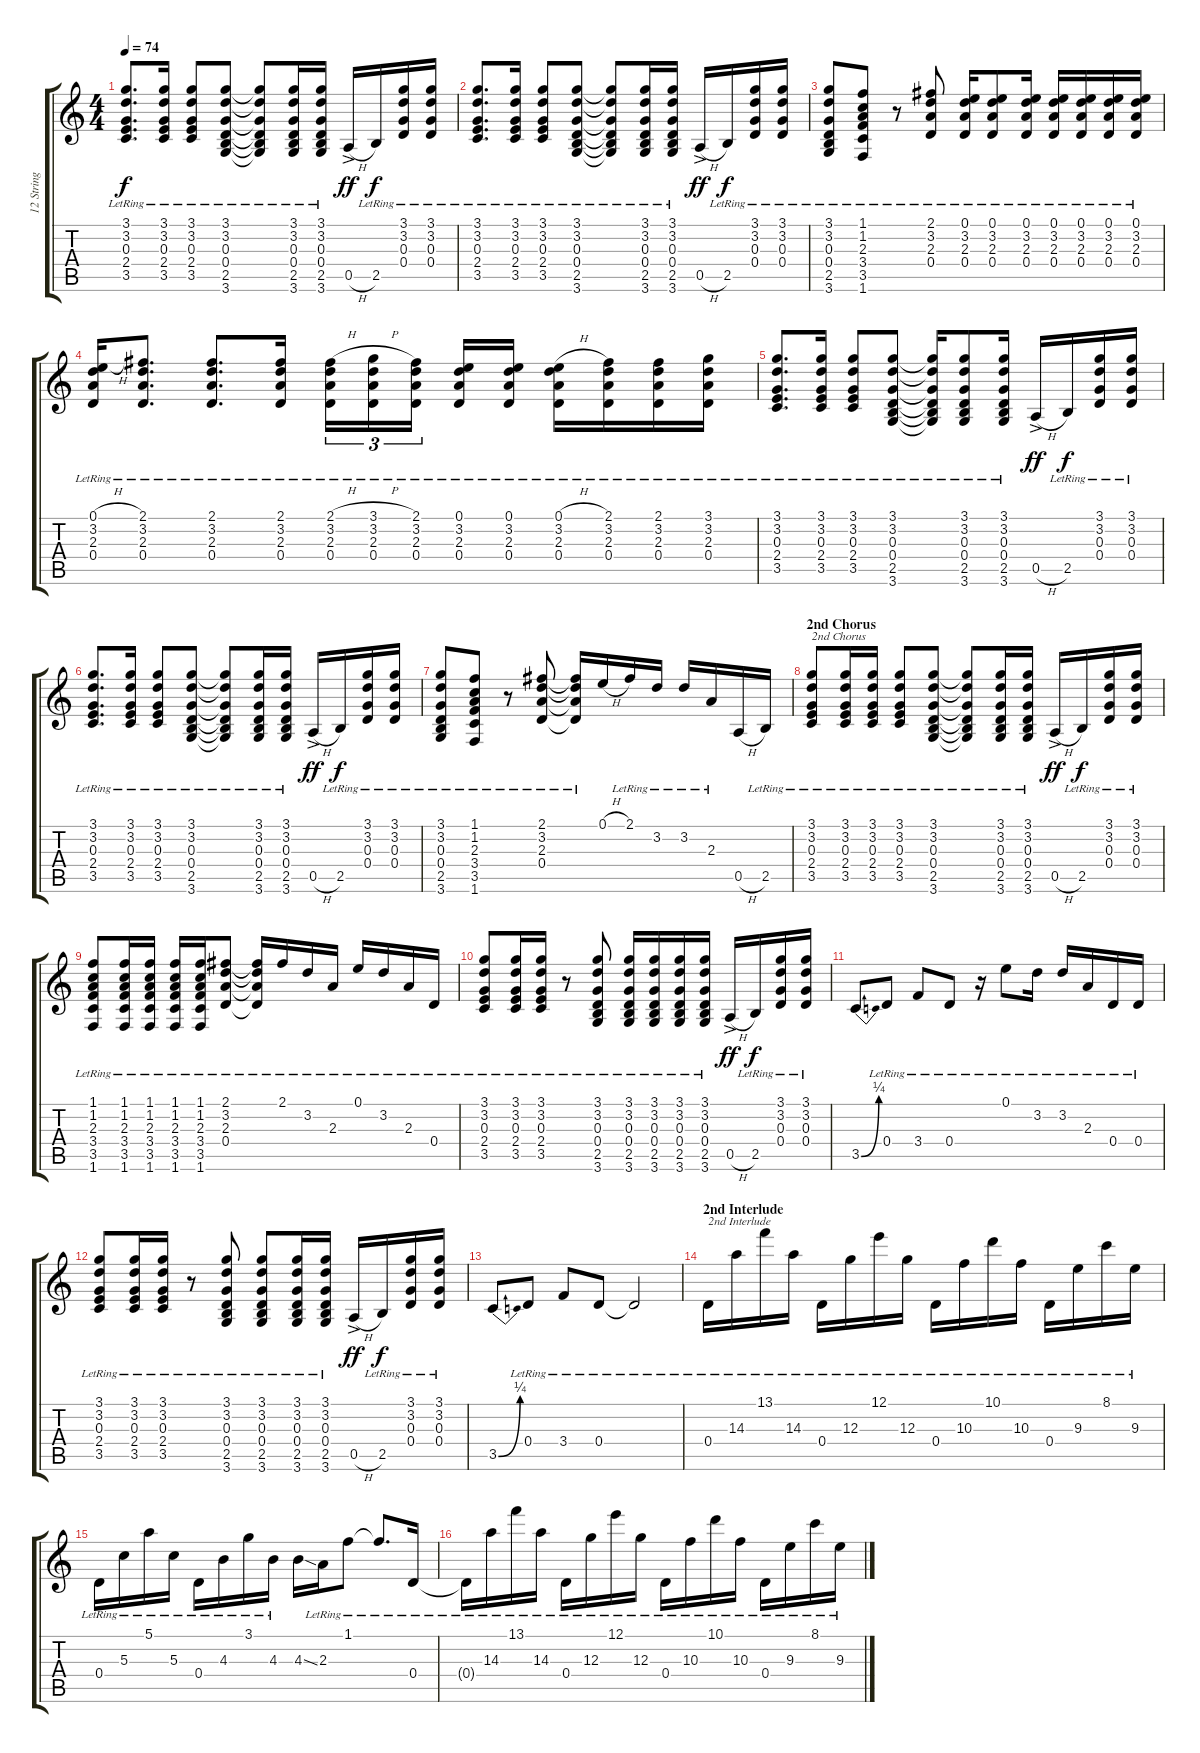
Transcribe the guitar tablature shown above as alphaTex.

\track ("12 String Acoustic" "12 String ") {instrument acousticguitarsteel}
\staff {score tabs}
\tuning (E4 B3 G3 D3 A2 E2) {hide}
\ts (4 4)
\tempo 74
\clef g2
\ks c
(3.1{lr} 3.2{lr} 0.3{lr} 2.4{lr} 3.5{lr}).8{d dy f} (3.1{lr} 3.2{lr} 0.3{lr} 2.4{lr} 3.5{lr}).16 (3.1{lr} 3.2{lr} 0.3{lr} 2.4{lr} 3.5{lr}).8 (3.1{lr} 3.2{lr} 0.3{lr} 0.4{lr} 2.5{lr} 3.6{lr}).8 (3.1{lr t} 3.2{lr t} 0.3{lr t} 0.4{lr t} 2.5{lr t} 3.6{lr t}).8 (3.1{lr} 3.2{lr} 0.3{lr} 0.4{lr} 2.5{lr} 3.6{lr}).16 (3.1{lr} 3.2{lr} 0.3{lr} 0.4{lr} 2.5{lr} 3.6{lr}).16 0.5{h ac}.16{dy ff} 2.5{lr}.16{dy f} (3.1{lr} 3.2{lr} 0.3{lr} 0.4{lr}).16 (3.1{lr} 3.2{lr} 0.3{lr} 0.4{lr}).16 |
(3.1{lr} 3.2{lr} 0.3{lr} 2.4{lr} 3.5{lr}).8{d} (3.1{lr} 3.2{lr} 0.3{lr} 2.4{lr} 3.5{lr}).16 (3.1{lr} 3.2{lr} 0.3{lr} 2.4{lr} 3.5{lr}).8 (3.1{lr} 3.2{lr} 0.3{lr} 0.4{lr} 2.5{lr} 3.6{lr}).8 (3.1{lr t} 3.2{lr t} 0.3{lr t} 0.4{lr t} 2.5{lr t} 3.6{lr t}).8 (3.1{lr} 3.2{lr} 0.3{lr} 0.4{lr} 2.5{lr} 3.6{lr}).16 (3.1{lr} 3.2{lr} 0.3{lr} 0.4{lr} 2.5{lr} 3.6{lr}).16 0.5{h ac}.16{dy ff} 2.5{lr}.16{dy f} (3.1{lr} 3.2{lr} 0.3{lr} 0.4{lr}).16 (3.1{lr} 3.2{lr} 0.3{lr} 0.4{lr}).16 |
(3.1{lr} 3.2{lr} 0.3{lr} 0.4{lr} 2.5{lr} 3.6{lr}).8 (1.1{lr} 1.2{lr} 2.3{lr} 3.4{lr} 3.5{lr} 1.6{lr}).8 r.8 (2.1{lr} 3.2{lr} 2.3{lr} 0.4{lr}).8 (0.1{lr} 3.2{lr} 2.3{lr} 0.4{lr}).16 (0.1{lr} 3.2{lr} 2.3{lr} 0.4{lr}).8 (0.1{lr} 3.2{lr} 2.3{lr} 0.4{lr}).16 (0.1{lr} 3.2{lr} 2.3{lr} 0.4{lr}).16 (0.1{lr} 3.2{lr} 2.3{lr} 0.4{lr}).16 (0.1{lr} 3.2{lr} 2.3{lr} 0.4{lr}).16 (0.1{lr} 3.2{lr} 2.3{lr} 0.4{lr}).16 |
(0.1{h} 3.2{lr} 2.3{lr} 0.4{lr}).16 (2.1{lr} 3.2{lr} 2.3{lr} 0.4{lr}).8{d} (2.1{lr} 3.2{lr} 2.3{lr} 0.4{lr}).8{d} (2.1{lr} 3.2{lr} 2.3{lr} 0.4{lr}).16 (2.1{h} 3.2{lr} 2.3{lr} 0.4{lr}).16{tu (3 2)} (3.1{h} 3.2{lr} 2.3{lr} 0.4{lr}).16{tu (3 2)} (2.1{lr} 3.2{lr} 2.3{lr} 0.4{lr}).16{tu (3 2)} (0.1{lr} 3.2{lr} 2.3{lr} 0.4{lr}).16 (0.1{lr} 3.2{lr} 2.3{lr} 0.4{lr}).16 (0.1{h} 3.2{lr} 2.3{lr} 0.4{lr}).16 (2.1{lr} 3.2{lr} 2.3{lr} 0.4{lr}).16 (2.1{lr} 3.2{lr} 2.3{lr} 0.4{lr}).16 (3.1{lr} 3.2{lr} 2.3{lr} 0.4{lr}).16 |
(3.1{lr} 3.2{lr} 0.3{lr} 2.4{lr} 3.5{lr}).8{d} (3.1{lr} 3.2{lr} 0.3{lr} 2.4{lr} 3.5{lr}).16 (3.1{lr} 3.2{lr} 0.3{lr} 2.4{lr} 3.5{lr}).8 (3.1{lr} 3.2{lr} 0.3{lr} 0.4{lr} 2.5{lr} 3.6{lr}).8 (3.1{lr t} 3.2{lr t} 0.3{lr t} 0.4{lr t} 2.5{lr t} 3.6{lr t}).16 (3.1{lr} 3.2{lr} 0.3{lr} 0.4{lr} 2.5{lr} 3.6{lr}).8 (3.1{lr} 3.2{lr} 0.3{lr} 0.4{lr} 2.5{lr} 3.6{lr}).16 0.5{h ac}.16{dy ff} 2.5{lr}.16{dy f} (3.1{lr} 3.2{lr} 0.3{lr} 0.4{lr}).16 (3.1{lr} 3.2{lr} 0.3{lr} 0.4{lr}).16 |
(3.1{lr} 3.2{lr} 0.3{lr} 2.4{lr} 3.5{lr}).8{d} (3.1{lr} 3.2{lr} 0.3{lr} 2.4{lr} 3.5{lr}).16 (3.1{lr} 3.2{lr} 0.3{lr} 2.4{lr} 3.5{lr}).8 (3.1{lr} 3.2{lr} 0.3{lr} 0.4{lr} 2.5{lr} 3.6{lr}).8 (3.1{lr t} 3.2{lr t} 0.3{lr t} 0.4{lr t} 2.5{lr t} 3.6{lr t}).8 (3.1{lr} 3.2{lr} 0.3{lr} 0.4{lr} 2.5{lr} 3.6{lr}).16 (3.1{lr} 3.2{lr} 0.3{lr} 0.4{lr} 2.5{lr} 3.6{lr}).16 0.5{h ac}.16{dy ff} 2.5{lr}.16{dy f} (3.1{lr} 3.2{lr} 0.3{lr} 0.4{lr}).16 (3.1{lr} 3.2{lr} 0.3{lr} 0.4{lr}).16 |
(3.1{lr} 3.2{lr} 0.3{lr} 0.4{lr} 2.5{lr} 3.6{lr}).8 (1.1{lr} 1.2{lr} 2.3{lr} 3.4{lr} 3.5{lr} 1.6{lr}).8 r.8 (2.1{lr} 3.2{lr} 2.3{lr} 0.4{lr}).8 (2.1{lr t} 3.2{lr t} 2.3{lr t} 0.4{lr t}).16 0.1{h}.16 2.1{lr}.16 3.2{lr}.16 3.2{lr}.16 2.3{lr}.16 0.5{h}.16 2.5{lr}.16 |
\section ("" "2nd Chorus")
(3.1{lr} 3.2{lr} 0.3{lr} 2.4{lr} 3.5{lr}).8{txt "2nd Chorus"} (3.1{lr} 3.2{lr} 0.3{lr} 2.4{lr} 3.5{lr}).16 (3.1{lr} 3.2{lr} 0.3{lr} 2.4{lr} 3.5{lr}).16 (3.1{lr} 3.2{lr} 0.3{lr} 2.4{lr} 3.5{lr}).8 (3.1{lr} 3.2{lr} 0.3{lr} 0.4{lr} 2.5{lr} 3.6{lr}).8 (3.1{lr t} 3.2{lr t} 0.3{lr t} 0.4{lr t} 2.5{lr t} 3.6{lr t}).8 (3.1{lr} 3.2{lr} 0.3{lr} 0.4{lr} 2.5{lr} 3.6{lr}).16 (3.1{lr} 3.2{lr} 0.3{lr} 0.4{lr} 2.5{lr} 3.6{lr}).16 0.5{h ac}.16{dy ff} 2.5{lr}.16{dy f} (3.1{lr} 3.2{lr} 0.3{lr} 0.4{lr}).16 (3.1{lr} 3.2{lr} 0.3{lr} 0.4{lr}).16 |
(1.1{lr} 1.2{lr} 2.3{lr} 3.4{lr} 3.5{lr} 1.6{lr}).8 (1.1{lr} 1.2{lr} 2.3{lr} 3.4{lr} 3.5{lr} 1.6{lr}).16 (1.1{lr} 1.2{lr} 2.3{lr} 3.4{lr} 3.5{lr} 1.6{lr}).16 (1.1{lr} 1.2{lr} 2.3{lr} 3.4{lr} 3.5{lr} 1.6{lr}).16 (1.1{lr} 1.2{lr} 2.3{lr} 3.4{lr} 3.5{lr} 1.6{lr}).16 (2.1{lr} 3.2{lr} 2.3{lr} 0.4{lr}).8 (2.1{lr t} 3.2{lr t} 2.3{lr t} 0.4{lr t}).16 2.1{lr}.16 3.2{lr}.16 2.3{lr}.16 0.1{lr}.16 3.2{lr}.16 2.3{lr}.16 0.4{lr}.16 |
(3.1{lr} 3.2{lr} 0.3{lr} 2.4{lr} 3.5{lr}).8 (3.1{lr} 3.2{lr} 0.3{lr} 2.4{lr} 3.5{lr}).16 (3.1{lr} 3.2{lr} 0.3{lr} 2.4{lr} 3.5{lr}).16 r.8 (3.1{lr} 3.2{lr} 0.3{lr} 0.4{lr} 2.5{lr} 3.6{lr}).8 (3.1{lr} 3.2{lr} 0.3{lr} 0.4{lr} 2.5{lr} 3.6{lr}).16 (3.1{lr} 3.2{lr} 0.3{lr} 0.4{lr} 2.5{lr} 3.6{lr}).16 (3.1{lr} 3.2{lr} 0.3{lr} 0.4{lr} 2.5{lr} 3.6{lr}).16 (3.1{lr} 3.2{lr} 0.3{lr} 0.4{lr} 2.5{lr} 3.6{lr}).16 0.5{h ac}.16{dy ff} 2.5{lr}.16{dy f} (3.1{lr} 3.2{lr} 0.3{lr} 0.4{lr}).16 (3.1{lr} 3.2{lr} 0.3{lr} 0.4{lr}).16 |
3.5{be (bend 0 0 60 1)}.8 0.4{lr}.8 3.4{lr}.8 0.4{lr}.8 r.16 0.1{lr}.8 3.2{lr}.16 3.2{lr}.16 2.3{lr}.16 0.4{lr}.16 0.4{lr}.16 |
(3.1{lr} 3.2{lr} 0.3{lr} 2.4{lr} 3.5{lr}).8 (3.1{lr} 3.2{lr} 0.3{lr} 2.4{lr} 3.5{lr}).16 (3.1{lr} 3.2{lr} 0.3{lr} 2.4{lr} 3.5{lr}).16 r.8 (3.1{lr} 3.2{lr} 0.3{lr} 0.4{lr} 2.5{lr} 3.6{lr}).8 (3.1{lr} 3.2{lr} 0.3{lr} 0.4{lr} 2.5{lr} 3.6{lr}).8 (3.1{lr} 3.2{lr} 0.3{lr} 0.4{lr} 2.5{lr} 3.6{lr}).16 (3.1{lr} 3.2{lr} 0.3{lr} 0.4{lr} 2.5{lr} 3.6{lr}).16 0.5{h ac}.16{dy ff} 2.5{lr}.16{dy f} (3.1{lr} 3.2{lr} 0.3{lr} 0.4{lr}).16 (3.1{lr} 3.2{lr} 0.3{lr} 0.4{lr}).16 |
3.5{be (bend 0 0 60 1)}.8 0.4{lr}.8 3.4{lr}.8 0.4{lr}.8 0.4{lr t}.2 |
\section ("" "2nd Interlude")
0.4{lr}.16{txt "2nd Interlude"} 14.3{lr}.16 13.1{lr}.16 14.3{lr}.16 0.4{lr}.16 12.3{lr}.16 12.1{lr}.16 12.3{lr}.16 0.4{lr}.16 10.3{lr}.16 10.1{lr}.16 10.3{lr}.16 0.4{lr}.16 9.3{lr}.16 8.1{lr}.16 9.3{lr}.16 |
0.4{lr}.16 5.3{lr}.16 5.1{lr}.16 5.3{lr}.16 0.4{lr}.16 4.3{lr}.16 3.1{lr}.16 4.3{lr}.16 4.3{ss}.16 2.3{lr}.16 1.1{lr}.8 1.1{lr t}.8{d} 0.4{lr}.16 |
0.4{lr t}.16 14.3{lr}.16 13.1{lr}.16 14.3{lr}.16 0.4{lr}.16 12.3{lr}.16 12.1{lr}.16 12.3{lr}.16 0.4{lr}.16 10.3{lr}.16 10.1{lr}.16 10.3{lr}.16 0.4{lr}.16 9.3{lr}.16 8.1{lr}.16 9.3{lr}.16
